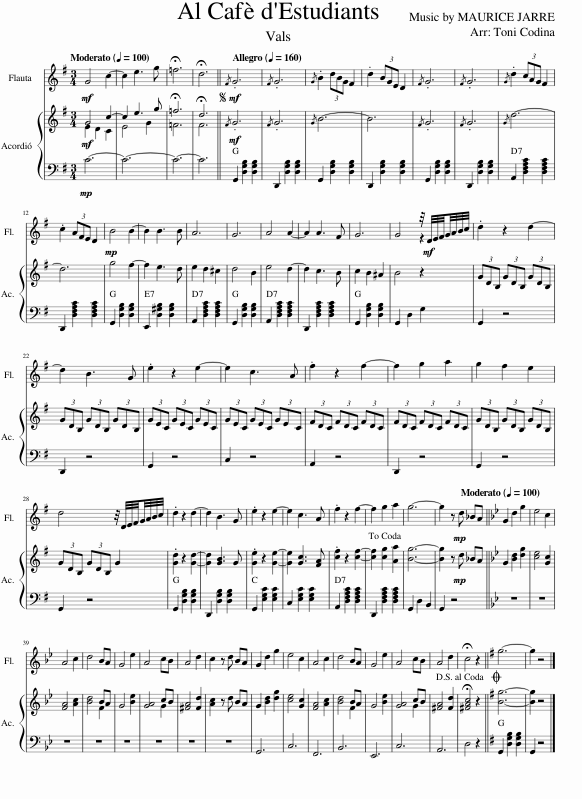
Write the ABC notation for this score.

X:1
%%score 1 { ( 2 3 ) | 4 }
L:1/8
Q:1/4=100
M:3/4
I:linebreak $
K:G
V:1 treble
V:2 treble
V:3 treble
V:4 bass
V:1
!mf! G4 c2- | c2 e3 g | !fermata!=f6 | !fermata!d6 ||S[Q:1/4=160]!mf!{/F} .G6 | %5
{/F} .G6 |{/G} .B2 (3dBG F2 | .d2 (3BGE D2 |{/F} .G6 |{/F} .G6 | %10
{/G} .d2 (3cAG F2 |$ .c2 (3AFE D2 |!mp! B4 B2- | B2 B3 B | A6 | %15
 G6 | A4 A2- | A2 A3 F | G6 | G4 z/4!mf! D/4E/4F/4G/4A/4B/4c/4 | %20
 .d2 z2 d2- |$ d2 B3 G | .e2 z2 e2- | e2 c3 A | .f2 z2 f2- | %25
 f2 g2 a2 | g2 f2 e2 |$ d4 z/4 D/4E/4F/4G/4A/4B/4c/4 | .d2 z2 d2- | d2 B3 G | %30
 .e2 z2 e2- | e2 c3 A | .f2 z2 f2- | f2 g2 a2!dacoda! | g6- | %35
 g2 z[Q:1/4=100]!mp! d _BA ||[K:Bb] G2 d2 g2 | e4 c2 |$ A4 c2 | d4 BA | %40
 G4 e2 | A4 cB | A4 d2 | c2 z d BA | G2 d2 g2 | %45
 e4 c2 | A4 c2 | d4 BA | G4 e2 | A4 cB | %50
 A4 d2 | !fermata!c4 z2!D.S.! ||[K:G]O g6- | g2 z4 |] %54
V:2
!mf! G4 c2- | c2 e3 g | !fermata!=f6 | !fermata!d6 ||!mf!{/F} .G6 | %5
{/F} .G6 |{/G} B6- | B6 |{/F} .G6 |{/F} .G6 | %10
{/G} d6- |$ d6 | g4 f2- | f2 e3 d | e2 d2 ^c2 | %15
 d4 B2 | e4 d2- | d2 c3 B | c2 B2 ^A2 | B4 z2 | %20
 (3GDB, (3GDB, (3GDB, |$ (3GDB, (3GDB, (3GDB, | (3GEC (3GEC (3GEC | (3GEC (3GEC (3GEC | (3FDC (3FDC (3FDC | %25
 (3FDC (3FDC (3FDC | (3GDB, (3GDB, (3GDB, |$ (3GDB, (3GDB, G2 | .[Gd]2 z2 [Gd]2- | [Gd]2 [GB]3 G | %30
 .[Ge]2 z2 [Ge]2- | [Ge]2 [Gc]3 [FA] | .[cf]2 z2 [cf]2- | [cf]2 [cg]2 [Aa]2 | [Bg]6- | %35
 [Bg]2 z!mp! d _BA ||[K:Bb] G2 [Bd]2 [dg]2 | [ce]4 [Gc]2 |$ [FA]4 [Ac]2 | [Bd]4 BA | %40
 G4 [Be]2 | [GA]4 cB | [^FA]4 [Fd]2 | [Ac]2 z d BA | G2 [Bd]2 [dg]2 | %45
 [ce]4 [Gc]2 | [FA]4 [Ac]2 | [Bd]4 BA | G4 [Be]2 | [GA]4 cB | %50
 [^FA]4 [Fd]2 | !fermata![^FAc]4 z2 ||[K:G] [Bg]6- | [Bg]2 z4 |] %54
V:3
 E2 D2 C2 | E4 G2 | =F6 | F6 || x6 | %5
 x6 | x6 | x6 | x6 | x6 | %10
 x6 |$ x6 | x6 | x6 | x6 | %15
 x6 | x6 | x6 | x6 | x6 | %20
 x6 |$ x6 | x6 | x6 | x6 | %25
 x6 | x6 |$ x6 | x6 | x6 | %30
 x6 | x6 | x6 | x6 | x6 | %35
 x6 ||[K:Bb] x6 | x6 |$ x6 | x4 F2 | %40
 x6 | x4 G2 | x6 | x6 | x6 | %45
 x6 | x6 | x4 F2 | x6 | x4 G2 | %50
 x6 | x6 ||[K:G] x6 | x6 |] %54
V:4
!mp! C6- | C6- | C6- | C6 || G,,2 [D,G,B,]2 [D,G,B,]2 | %5
 D,,2 [D,G,B,]2 [D,G,B,]2 | G,,2 [D,G,B,]2 [D,G,B,]2 | D,,2 [D,G,B,]2 [D,G,B,]2 | G,,2 [D,G,B,]2 [D,G,B,]2 | D,,2 [D,G,B,]2 [D,G,B,]2 | %10
 A,,2 [D,F,A,C]2 [D,F,A,C]2 |$ D,,2 [D,F,A,C]2 [D,F,A,C]2 | G,,2 [D,G,B,]2 [D,G,B,]2 | E,,2 [D,^G,B,]2 [D,G,B,]2 | A,,2 [D,F,A,C]2 [D,F,A,C]2 | %15
 G,,2 [D,G,B,]2 [D,G,B,]2 | A,,2 [D,F,A,C]2 [D,F,A,C]2 | D,,2 [D,F,A,C]2 [D,F,A,C]2 | G,,2 [D,G,B,]2 [D,G,B,]2 | G,,2 D,2 G,2 | %20
 G,,2 z4 |$ D,,2 z4 | G,,2 z4 | C,2 z4 | A,,2 z4 | %25
 D,,2 z4 | G,,2 z4 |$ G,,2 z4 | G,,2 [D,G,B,]2 [D,G,B,]2 | D,,2 [D,G,B,]2 [D,G,B,]2 | %30
 G,,2 [E,G,C]2 [E,G,C]2 | C,2 [E,G,C]2 [E,G,C]2 | A,,2 [D,F,A,C]2 [D,F,A,C]2 | D,,2 [D,F,A,C]2 [D,F,A,C]2 | G,,2 D,2 B,,2 | %35
 G,,2 z4 ||[K:Bb] z6 | z6 |$ z6 | z6 | %40
 z6 | z6 | z6 | z6 | G,,6 | %45
 C,6 | F,,6 | B,,6 | E,,6 | C,6 | %50
 A,,6 | D,4 z2 ||[K:G] G,,2 [D,G,B,]2 [D,G,B,]2 | G,,2 z4 |] %54
